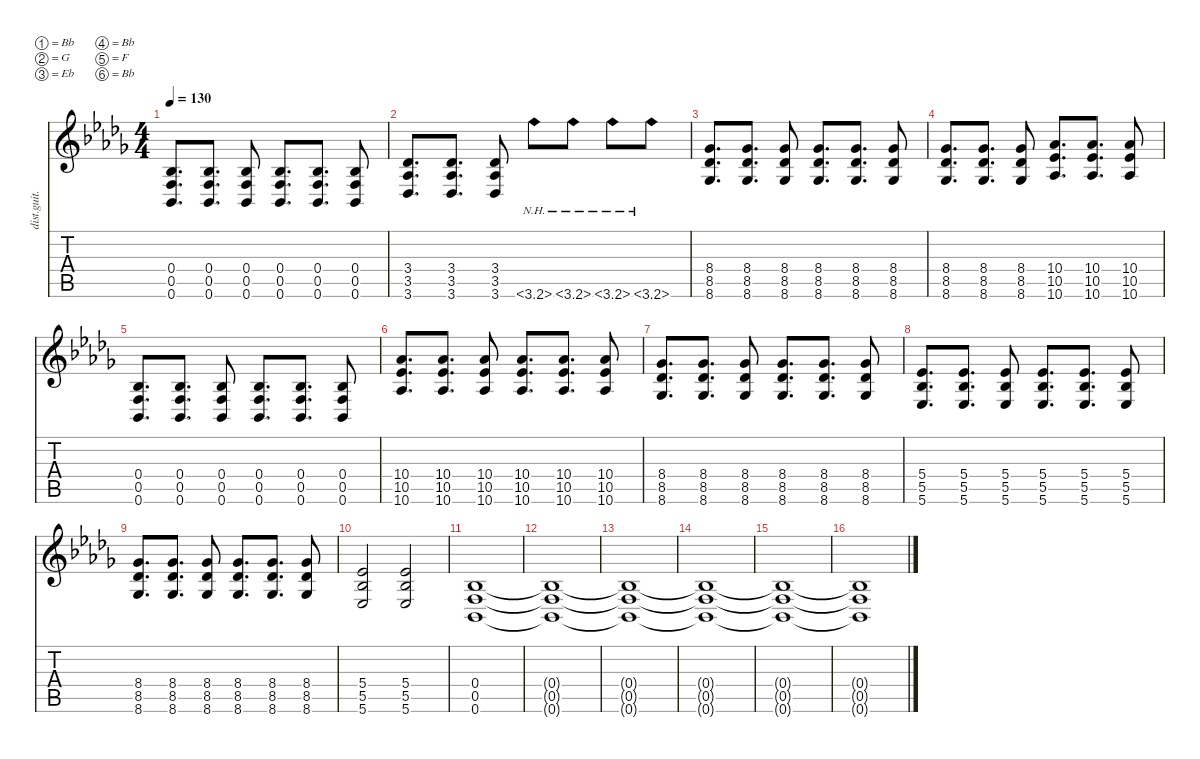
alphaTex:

\defaultSystemsLayout 4
\hideDynamics
\bracketExtendMode nobrackets
\otherSystemsTrackNameOrientation horizontal
\track ("Guitar R" "dist.guit.") {instrument distortionguitar}
\staff {score tabs}
\tuning (Bb3 G3 Eb3 Bb2 F2 Bb1)
\ts (4 4)
\tempo 130
\clef g2
\ks bbminor
(0.6{acc b} 0.5{acc forcenatural} 0.4{acc b}).8{d dy mf} (0.6{acc b} 0.5{acc forcenatural} 0.4{acc b}).8{d} (0.6{acc b} 0.5{acc forcenatural} 0.4{acc b}).8 (0.6{acc b} 0.5{acc forcenatural} 0.4{acc b}).8{d} (0.6{acc b} 0.5{acc forcenatural} 0.4{acc b}).8{d} (0.6{acc b} 0.5{acc forcenatural} 0.4{acc b}).8 |
(3.6{acc b} 3.5{acc b} 3.4{acc b}).8{d} (3.6{acc b} 3.5{acc b} 3.4{acc b}).8{d} (3.6{acc b} 3.5{acc b} 3.4{acc b}).8 3.6{nh acc b}.8 3.6{nh acc b}.8 3.6{nh acc b}.8 3.6{nh acc b}.8 |
(8.6{acc b} 8.5{acc b} 8.4{acc b}).8{d} (8.6{acc b} 8.5{acc b} 8.4{acc b}).8{d} (8.6{acc b} 8.5{acc b} 8.4{acc b}).8 (8.6{acc b} 8.5{acc b} 8.4{acc b}).8{d} (8.6{acc b} 8.5{acc b} 8.4{acc b}).8{d} (8.6{acc b} 8.5{acc b} 8.4{acc b}).8 |
(8.6{acc b} 8.5{acc b} 8.4{acc b}).8{d} (8.6{acc b} 8.5{acc b} 8.4{acc b}).8{d} (8.6{acc b} 8.5{acc b} 8.4{acc b}).8 (10.6{acc b} 10.5{acc b} 10.4{acc b}).8{d} (10.6{acc b} 10.5{acc b} 10.4{acc b}).8{d} (10.6{acc b} 10.5{acc b} 10.4{acc b}).8 |
(0.6{acc b} 0.5{acc forcenatural} 0.4{acc b}).8{d} (0.6{acc b} 0.5{acc forcenatural} 0.4{acc b}).8{d} (0.6{acc b} 0.5{acc forcenatural} 0.4{acc b}).8 (0.6{acc b} 0.5{acc forcenatural} 0.4{acc b}).8{d} (0.6{acc b} 0.5{acc forcenatural} 0.4{acc b}).8{d} (0.6{acc b} 0.5{acc forcenatural} 0.4{acc b}).8 |
(10.6{acc b} 10.5{acc b} 10.4{acc b}).8{d} (10.6{acc b} 10.5{acc b} 10.4{acc b}).8{d} (10.6{acc b} 10.5{acc b} 10.4{acc b}).8 (10.6{acc b} 10.5{acc b} 10.4{acc b}).8{d} (10.6{acc b} 10.5{acc b} 10.4{acc b}).8{d} (10.6{acc b} 10.5{acc b} 10.4{acc b}).8 |
(8.6{acc b} 8.5{acc b} 8.4{acc b}).8{d} (8.6{acc b} 8.5{acc b} 8.4{acc b}).8{d} (8.6{acc b} 8.5{acc b} 8.4{acc b}).8 (8.6{acc b} 8.5{acc b} 8.4{acc b}).8{d} (8.6{acc b} 8.5{acc b} 8.4{acc b}).8{d} (8.6{acc b} 8.5{acc b} 8.4{acc b}).8 |
(5.6{acc b} 5.5{acc b} 5.4{acc b}).8{d} (5.6{acc b} 5.5{acc b} 5.4{acc b}).8{d} (5.6{acc b} 5.5{acc b} 5.4{acc b}).8 (5.6{acc b} 5.5{acc b} 5.4{acc b}).8{d} (5.6{acc b} 5.5{acc b} 5.4{acc b}).8{d} (5.6{acc b} 5.5{acc b} 5.4{acc b}).8 |
(8.6{acc b} 8.5{acc b} 8.4{acc b}).8{d} (8.6{acc b} 8.5{acc b} 8.4{acc b}).8{d} (8.6{acc b} 8.5{acc b} 8.4{acc b}).8 (8.6{acc b} 8.5{acc b} 8.4{acc b}).8{d} (8.6{acc b} 8.5{acc b} 8.4{acc b}).8{d} (8.6{acc b} 8.5{acc b} 8.4{acc b}).8 |
(5.4{acc b} 5.5{acc b} 5.6{acc b}).2 (5.4{acc b} 5.5{acc b} 5.6{acc b}).2 |
(0.6{acc b} 0.5{acc forcenatural} 0.4{acc b}).1 |
(0.6{t acc b} 0.5{t acc forcenatural} 0.4{t acc b}).1 |
(0.6{t acc b} 0.5{t acc forcenatural} 0.4{t acc b}).1 |
(0.6{t acc b} 0.5{t acc forcenatural} 0.4{t acc b}).1 |
(0.6{t acc b} 0.5{t acc forcenatural} 0.4{t acc b}).1 |
(0.6{t acc b} 0.5{t acc forcenatural} 0.4{t acc b}).1
